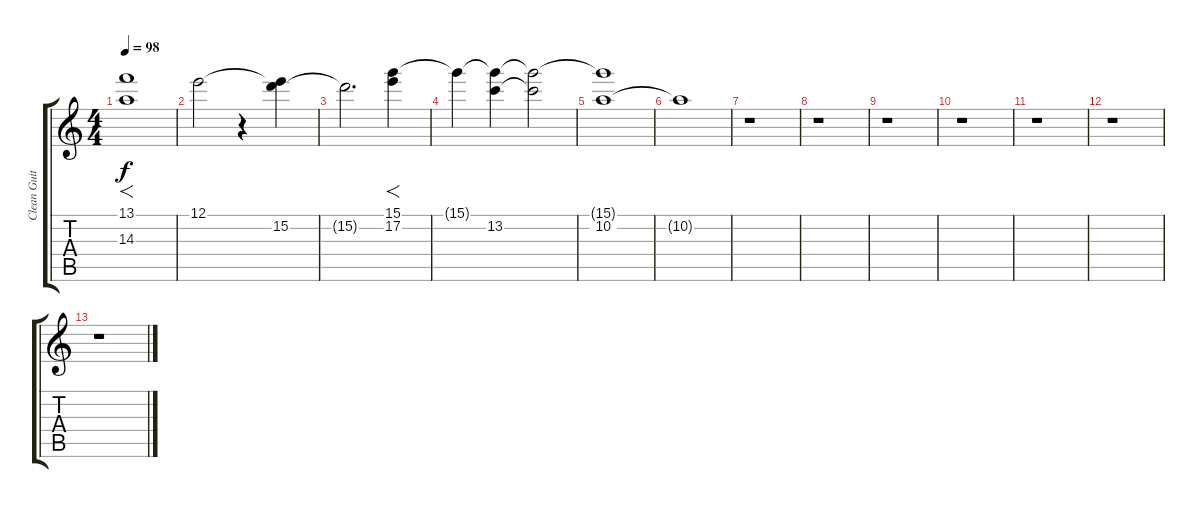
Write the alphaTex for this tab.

\track ("Clean Guitar" "Clean Guit") {instrument acousticguitarsteel}
\staff {score tabs}
\tuning (E4 B3 G3 D3 A2 E2) {hide}
\ts (4 4)
\tempo 98
\clef g2
\ks aminor
(13.1 14.3{t}).1{f dy f} |
12.1.2 r.4 (12.1{t} 15.2).4 |
15.2{t}.2{d} (15.1 17.2).4{f} |
15.1{t}.4 (15.1{t} 13.2).4 (15.1{t} 13.2{t}).2 |
(15.1{t} 10.2).1 |
10.2{t}.1 |
r.1 |
r.1 |
r.1 |
r.1 |
r.1 |
r.1 |
r.1
